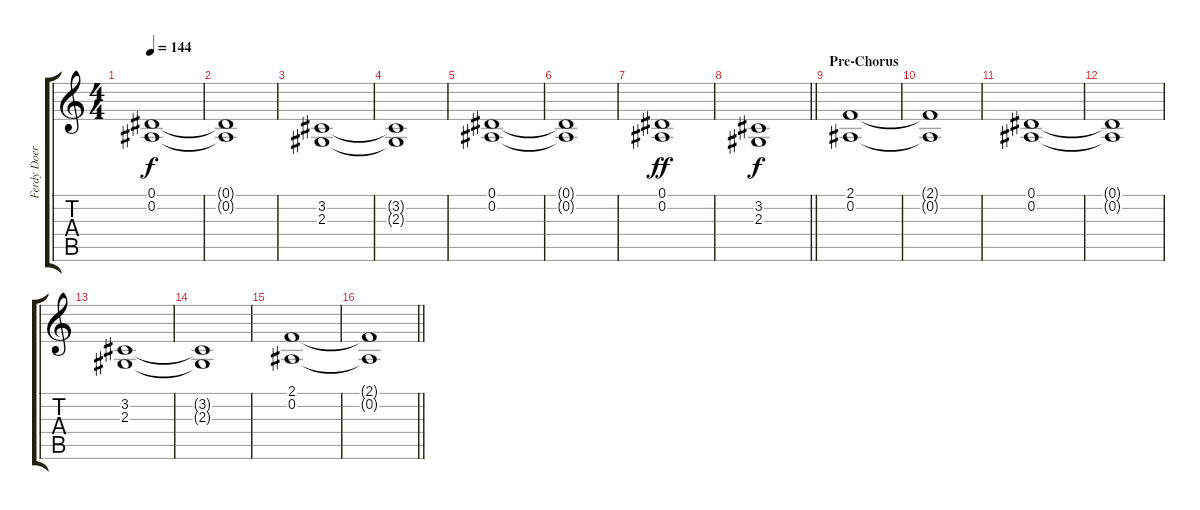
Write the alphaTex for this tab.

\track ("Ferdy Doernberg" "Ferdy Doer") {instrument fx7echoes}
\staff {score tabs}
\tuning (Eb4 Bb3 Gb3 Db3 Ab2 Eb2) {hide}
\ts (4 4)
\tempo 144
\clef g2
\ks c
(0.1 0.2).1{dy f} |
(0.1{t} 0.2{t}).1 |
(3.2 2.3).1 |
(3.2{t} 2.3{t}).1 |
(0.1 0.2).1 |
(0.1{t} 0.2{t}).1 |
(0.1 0.2).1{dy ff} |
\barLineRight lightlight
(3.2 2.3).1{dy f} |
\section ("" "Pre-Chorus")
(2.1 0.2).1 |
(2.1{t} 0.2{t}).1 |
(0.1 0.2).1 |
(0.1{t} 0.2{t}).1 |
(3.2 2.3).1 |
(3.2{t} 2.3{t}).1 |
(2.1 0.2).1 |
\barLineRight lightlight
(2.1{t} 0.2{t}).1
